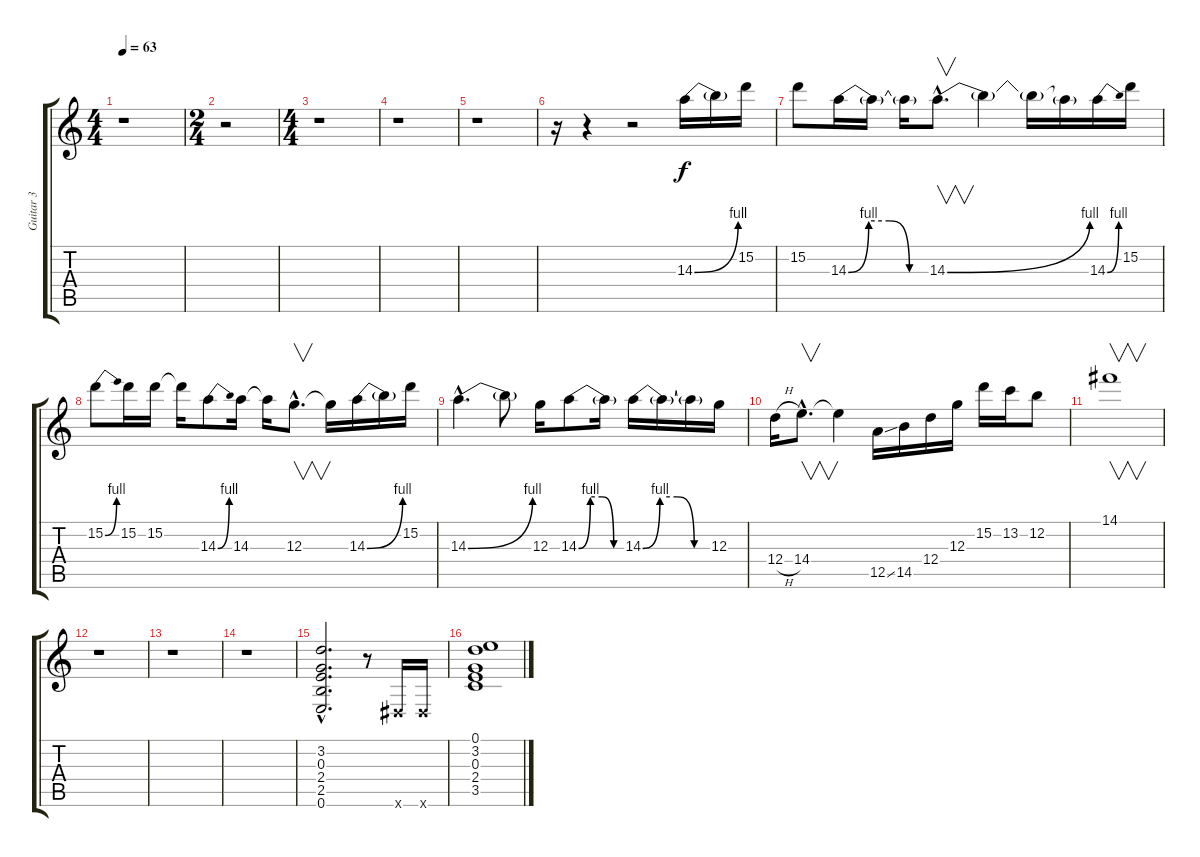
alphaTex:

\track ("Guitar 3" "Guitar 3") {instrument distortionguitar}
\staff {score tabs}
\tuning (E4 B3 G3 D3 A2 E2) {hide}
\ts (4 4)
\tempo 63
\clef g2
\ks c
r.1{dy f} |
\ts (2 4)
r.2 |
\ts (4 4)
r.1 |
r.1 |
r.1 |
r.16 r.4 r.2 14.3{be (bend 0 0 60 4)}.16 14.3{t}.16 15.2.16 |
15.2.8 14.3{be (custom 0 0 15 4 30 4 45 0 60 0)}.16 14.3{t}.16 14.3{t}.16 14.3{be (bend 0 0 60 4) hac}.8{v d} 14.3{t}.4 14.3{t}.16 14.3{t}.16 14.3{be (bend 0 0 60 4)}.16 15.2.16 |
15.2{be (bend 0 0 60 4)}.8 15.2.16 15.2.16 15.2{t}.16 14.3{be (bend 0 0 60 4)}.8 14.3.16 14.3{t}.16 12.3{hac}.8{v d} 12.3{t}.16 14.3{be (bend 0 0 60 4)}.16 14.3{t}.16 15.2.16 |
14.3{be (bend 0 0 60 4) hac}.4{d} 14.3{t}.8 12.3.16 14.3{be (custom 0 0 15 4 30 4 45 0 60 0)}.8 14.3{t}.16 14.3{be (custom 0 0 15 4 30 4 45 0 60 0)}.16 14.3{t}.16 14.3{t}.16 12.3.16 |
12.4{h}.16 14.4{hac}.8{v d} 14.4{t}.4 12.5{ss}.16 14.5.16 12.4.16 12.3.16 15.2.16 13.2.16 12.2.8 |
14.1.1{v} |
r.1 |
r.1 |
r.1 |
(3.2{hac} 0.3{hac} 2.4{hac} 2.5{hac} 0.6{hac}).2{d} r.8 -1.6{x}.16 -1.6{x}.16 |
(0.1 3.2 0.3 2.4 3.5).1
